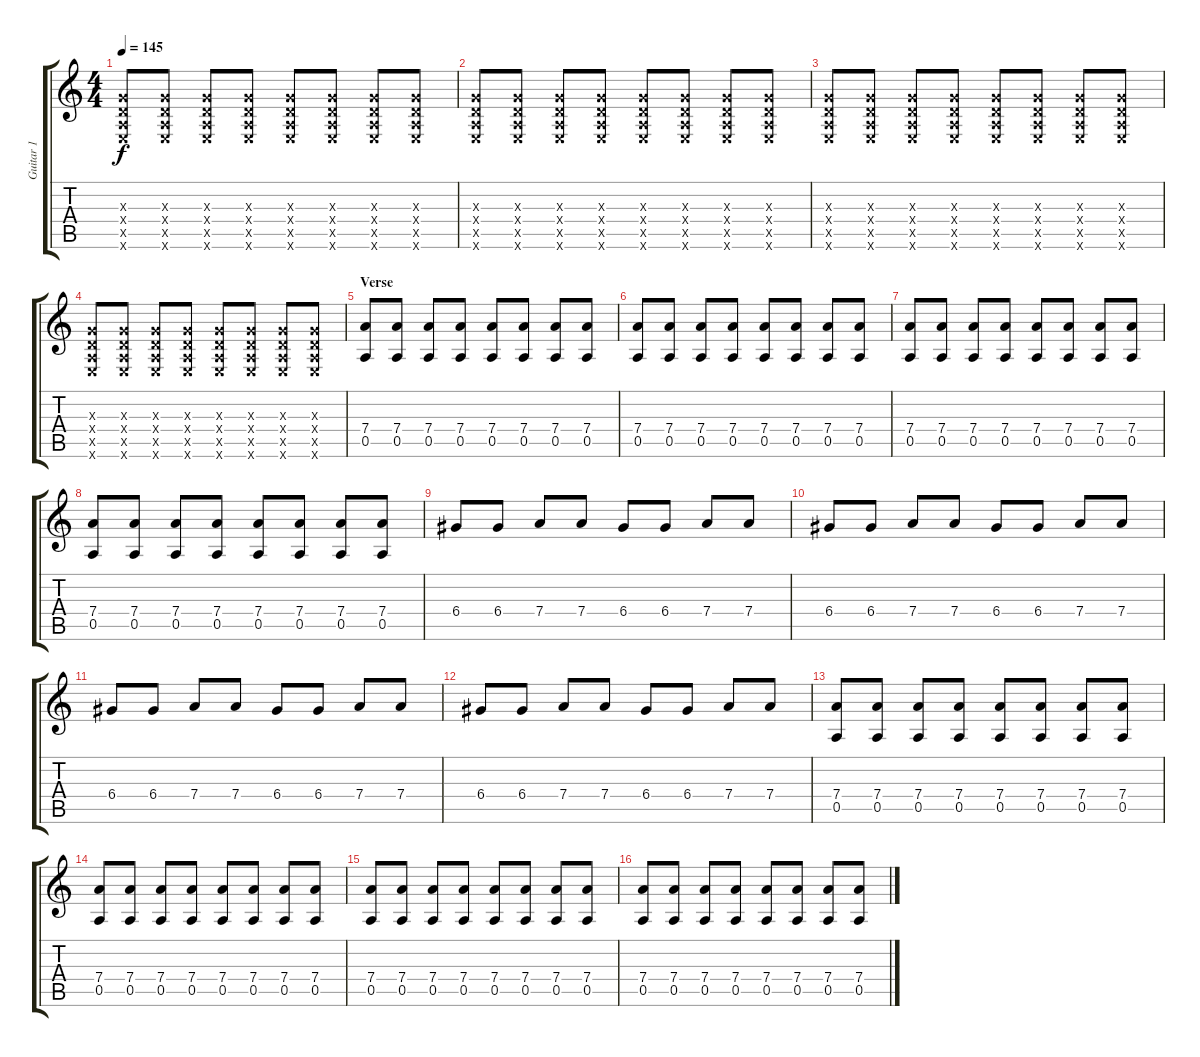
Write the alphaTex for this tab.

\track ("Guitar 1" "Guitar 1") {instrument electricguitarjazz}
\staff {score tabs}
\tuning (E4 B3 G3 D3 A2 E2) {hide}
\ts (4 4)
\tempo 145
\clef g2
\ks c
(0.3{x} 0.4{x} 0.5{x} 0.6{x}).8{dy f} (0.3{x} 0.4{x} 0.5{x} 0.6{x}).8 (0.3{x} 0.4{x} 0.5{x} 0.6{x}).8 (0.3{x} 0.4{x} 0.5{x} 0.6{x}).8 (0.3{x} 0.4{x} 0.5{x} 0.6{x}).8 (0.3{x} 0.4{x} 0.5{x} 0.6{x}).8 (0.3{x} 0.4{x} 0.5{x} 0.6{x}).8 (0.3{x} 0.4{x} 0.5{x} 0.6{x}).8 |
(0.3{x} 0.4{x} 0.5{x} 0.6{x}).8 (0.3{x} 0.4{x} 0.5{x} 0.6{x}).8 (0.3{x} 0.4{x} 0.5{x} 0.6{x}).8 (0.3{x} 0.4{x} 0.5{x} 0.6{x}).8 (0.3{x} 0.4{x} 0.5{x} 0.6{x}).8 (0.3{x} 0.4{x} 0.5{x} 0.6{x}).8 (0.3{x} 0.4{x} 0.5{x} 0.6{x}).8 (0.3{x} 0.4{x} 0.5{x} 0.6{x}).8 |
(0.3{x} 0.4{x} 0.5{x} 0.6{x}).8 (0.3{x} 0.4{x} 0.5{x} 0.6{x}).8 (0.3{x} 0.4{x} 0.5{x} 0.6{x}).8 (0.3{x} 0.4{x} 0.5{x} 0.6{x}).8 (0.3{x} 0.4{x} 0.5{x} 0.6{x}).8 (0.3{x} 0.4{x} 0.5{x} 0.6{x}).8 (0.3{x} 0.4{x} 0.5{x} 0.6{x}).8 (0.3{x} 0.4{x} 0.5{x} 0.6{x}).8 |
(0.3{x} 0.4{x} 0.5{x} 0.6{x}).8 (0.3{x} 0.4{x} 0.5{x} 0.6{x}).8 (0.3{x} 0.4{x} 0.5{x} 0.6{x}).8 (0.3{x} 0.4{x} 0.5{x} 0.6{x}).8 (0.3{x} 0.4{x} 0.5{x} 0.6{x}).8 (0.3{x} 0.4{x} 0.5{x} 0.6{x}).8 (0.3{x} 0.4{x} 0.5{x} 0.6{x}).8 (0.3{x} 0.4{x} 0.5{x} 0.6{x}).8 |
\section ("" "Verse")
(7.4 0.5).8{instrument electricguitarjazz} (7.4 0.5).8 (7.4 0.5).8 (7.4 0.5).8 (7.4 0.5).8 (7.4 0.5).8 (7.4 0.5).8 (7.4 0.5).8 |
(7.4 0.5).8 (7.4 0.5).8 (7.4 0.5).8 (7.4 0.5).8 (7.4 0.5).8 (7.4 0.5).8 (7.4 0.5).8 (7.4 0.5).8 |
(7.4 0.5).8 (7.4 0.5).8 (7.4 0.5).8 (7.4 0.5).8 (7.4 0.5).8 (7.4 0.5).8 (7.4 0.5).8 (7.4 0.5).8 |
(7.4 0.5).8 (7.4 0.5).8 (7.4 0.5).8 (7.4 0.5).8 (7.4 0.5).8 (7.4 0.5).8 (7.4 0.5).8 (7.4 0.5).8 |
6.4.8 6.4.8 7.4.8 7.4.8 6.4.8 6.4.8 7.4.8 7.4.8 |
6.4.8 6.4.8 7.4.8 7.4.8 6.4.8 6.4.8 7.4.8 7.4.8 |
6.4.8 6.4.8 7.4.8 7.4.8 6.4.8 6.4.8 7.4.8 7.4.8 |
6.4.8 6.4.8 7.4.8 7.4.8 6.4.8 6.4.8 7.4.8 7.4.8 |
(7.4 0.5).8 (7.4 0.5).8 (7.4 0.5).8 (7.4 0.5).8 (7.4 0.5).8 (7.4 0.5).8 (7.4 0.5).8 (7.4 0.5).8 |
(7.4 0.5).8 (7.4 0.5).8 (7.4 0.5).8 (7.4 0.5).8 (7.4 0.5).8 (7.4 0.5).8 (7.4 0.5).8 (7.4 0.5).8 |
(7.4 0.5).8 (7.4 0.5).8 (7.4 0.5).8 (7.4 0.5).8 (7.4 0.5).8 (7.4 0.5).8 (7.4 0.5).8 (7.4 0.5).8 |
(7.4 0.5).8 (7.4 0.5).8 (7.4 0.5).8 (7.4 0.5).8 (7.4 0.5).8 (7.4 0.5).8 (7.4 0.5).8 (7.4 0.5).8
